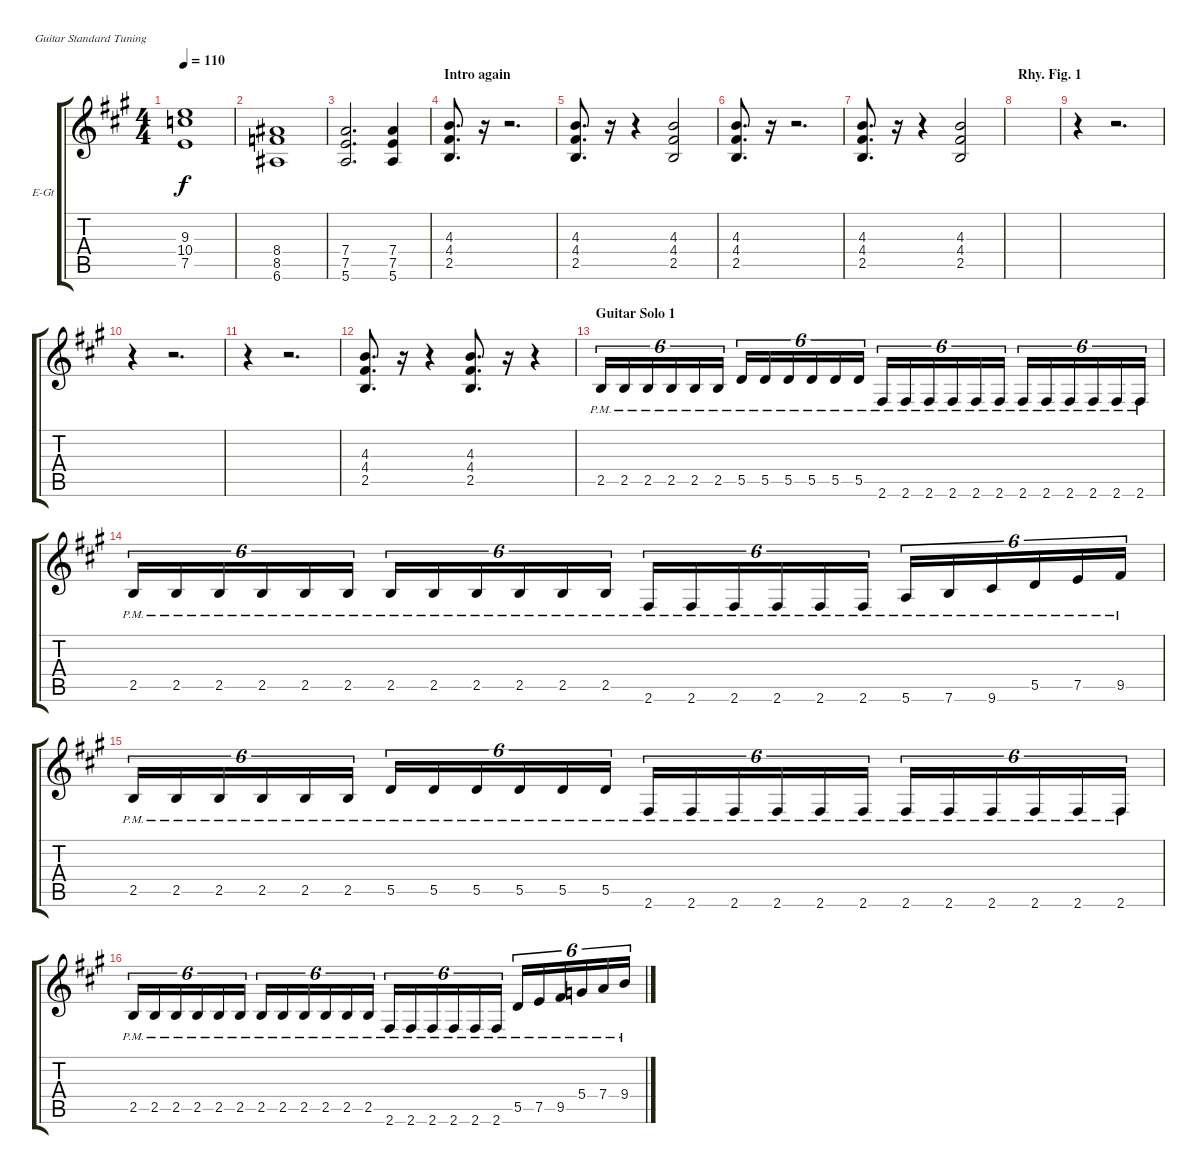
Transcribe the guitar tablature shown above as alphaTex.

\bracketExtendMode groupsimilarinstruments
\firstSystemTrackNameOrientation horizontal
\otherSystemsTrackNameOrientation horizontal
\track ("Rythm Guitar 2" "E-Gt") {instrument distortionguitar}
\staff {score tabs}
\tuning (E4 B3 G3 D3 A2 E2)
\ts (4 4)
\tempo 110
\clef g2
\ks a
(9.3 10.4 7.5).1{dy f} |
(6.6 8.5 8.4).1 |
(5.6 7.5 7.4).2{d} (7.4 7.5 5.6).4 |
\section ("" "Intro again")
(4.3 4.4 2.5).8{d} r.16 r.2{d} |
(4.3 4.4 2.5).8{d} r.16 r.4 (4.3 4.4 2.5).2 |
(4.3 4.4 2.5).8{d} r.16 r.2{d} |
(4.3 4.4 2.5).8{d} r.16 r.4 (4.3 4.4 2.5).2 |
\section ("" "Rhy. Fig. 1")
|
r.4 r.2{d} |
r.4 r.2{d} |
r.4 r.2{d} |
(2.5 4.4 4.3).8{d} r.16 r.4 (2.5 4.4 4.3).8{d} r.16 r.4 |
\section ("" "Guitar Solo 1")
2.5{pm}.16{tu (6 4)} 2.5{pm}.16{tu (6 4)} 2.5{pm}.16{tu (6 4)} 2.5{pm}.16{tu (6 4)} 2.5{pm}.16{tu (6 4)} 2.5{pm}.16{tu (6 4)} 5.5{pm}.16{tu (6 4)} 5.5{pm}.16{tu (6 4)} 5.5{pm}.16{tu (6 4)} 5.5{pm}.16{tu (6 4)} 5.5{pm}.16{tu (6 4)} 5.5{pm}.16{tu (6 4)} 2.6{pm}.16{tu (6 4)} 2.6{pm}.16{tu (6 4)} 2.6{pm}.16{tu (6 4)} 2.6{pm}.16{tu (6 4)} 2.6{pm}.16{tu (6 4)} 2.6{pm}.16{tu (6 4)} 2.6{pm}.16{tu (6 4)} 2.6{pm}.16{tu (6 4)} 2.6{pm}.16{tu (6 4)} 2.6{pm}.16{tu (6 4)} 2.6{pm}.16{tu (6 4)} 2.6{pm}.16{tu (6 4)} |
2.5{pm}.16{tu (6 4)} 2.5{pm}.16{tu (6 4)} 2.5{pm}.16{tu (6 4)} 2.5{pm}.16{tu (6 4)} 2.5{pm}.16{tu (6 4)} 2.5{pm}.16{tu (6 4)} 2.5{pm}.16{tu (6 4)} 2.5{pm}.16{tu (6 4)} 2.5{pm}.16{tu (6 4)} 2.5{pm}.16{tu (6 4)} 2.5{pm}.16{tu (6 4)} 2.5{pm}.16{tu (6 4)} 2.6{pm}.16{tu (6 4)} 2.6{pm}.16{tu (6 4)} 2.6{pm}.16{tu (6 4)} 2.6{pm}.16{tu (6 4)} 2.6{pm}.16{tu (6 4)} 2.6{pm}.16{tu (6 4)} 5.6{pm}.16{tu (6 4)} 7.6{pm}.16{tu (6 4)} 9.6{pm}.16{tu (6 4)} 5.5{pm}.16{tu (6 4)} 7.5{pm}.16{tu (6 4)} 9.5{pm}.16{tu (6 4)} |
2.5{pm}.16{tu (6 4)} 2.5{pm}.16{tu (6 4)} 2.5{pm}.16{tu (6 4)} 2.5{pm}.16{tu (6 4)} 2.5{pm}.16{tu (6 4)} 2.5{pm}.16{tu (6 4)} 5.5{pm}.16{tu (6 4)} 5.5{pm}.16{tu (6 4)} 5.5{pm}.16{tu (6 4)} 5.5{pm}.16{tu (6 4)} 5.5{pm}.16{tu (6 4)} 5.5{pm}.16{tu (6 4)} 2.6{pm}.16{tu (6 4)} 2.6{pm}.16{tu (6 4)} 2.6{pm}.16{tu (6 4)} 2.6{pm}.16{tu (6 4)} 2.6{pm}.16{tu (6 4)} 2.6{pm}.16{tu (6 4)} 2.6{pm}.16{tu (6 4)} 2.6{pm}.16{tu (6 4)} 2.6{pm}.16{tu (6 4)} 2.6{pm}.16{tu (6 4)} 2.6{pm}.16{tu (6 4)} 2.6{pm}.16{tu (6 4)} |
2.5{pm}.16{tu (6 4)} 2.5{pm}.16{tu (6 4)} 2.5{pm}.16{tu (6 4)} 2.5{pm}.16{tu (6 4)} 2.5{pm}.16{tu (6 4)} 2.5{pm}.16{tu (6 4)} 2.5{pm}.16{tu (6 4)} 2.5{pm}.16{tu (6 4)} 2.5{pm}.16{tu (6 4)} 2.5{pm}.16{tu (6 4)} 2.5{pm}.16{tu (6 4)} 2.5{pm}.16{tu (6 4)} 2.6{pm}.16{tu (6 4)} 2.6{pm}.16{tu (6 4)} 2.6{pm}.16{tu (6 4)} 2.6{pm}.16{tu (6 4)} 2.6{pm}.16{tu (6 4)} 2.6{pm}.16{tu (6 4)} 5.5{pm}.16{tu (6 4)} 7.5{pm}.16{tu (6 4)} 9.5{pm}.16{tu (6 4)} 5.4{pm}.16{tu (6 4)} 7.4{pm}.16{tu (6 4)} 9.4{pm}.16{tu (6 4)}
